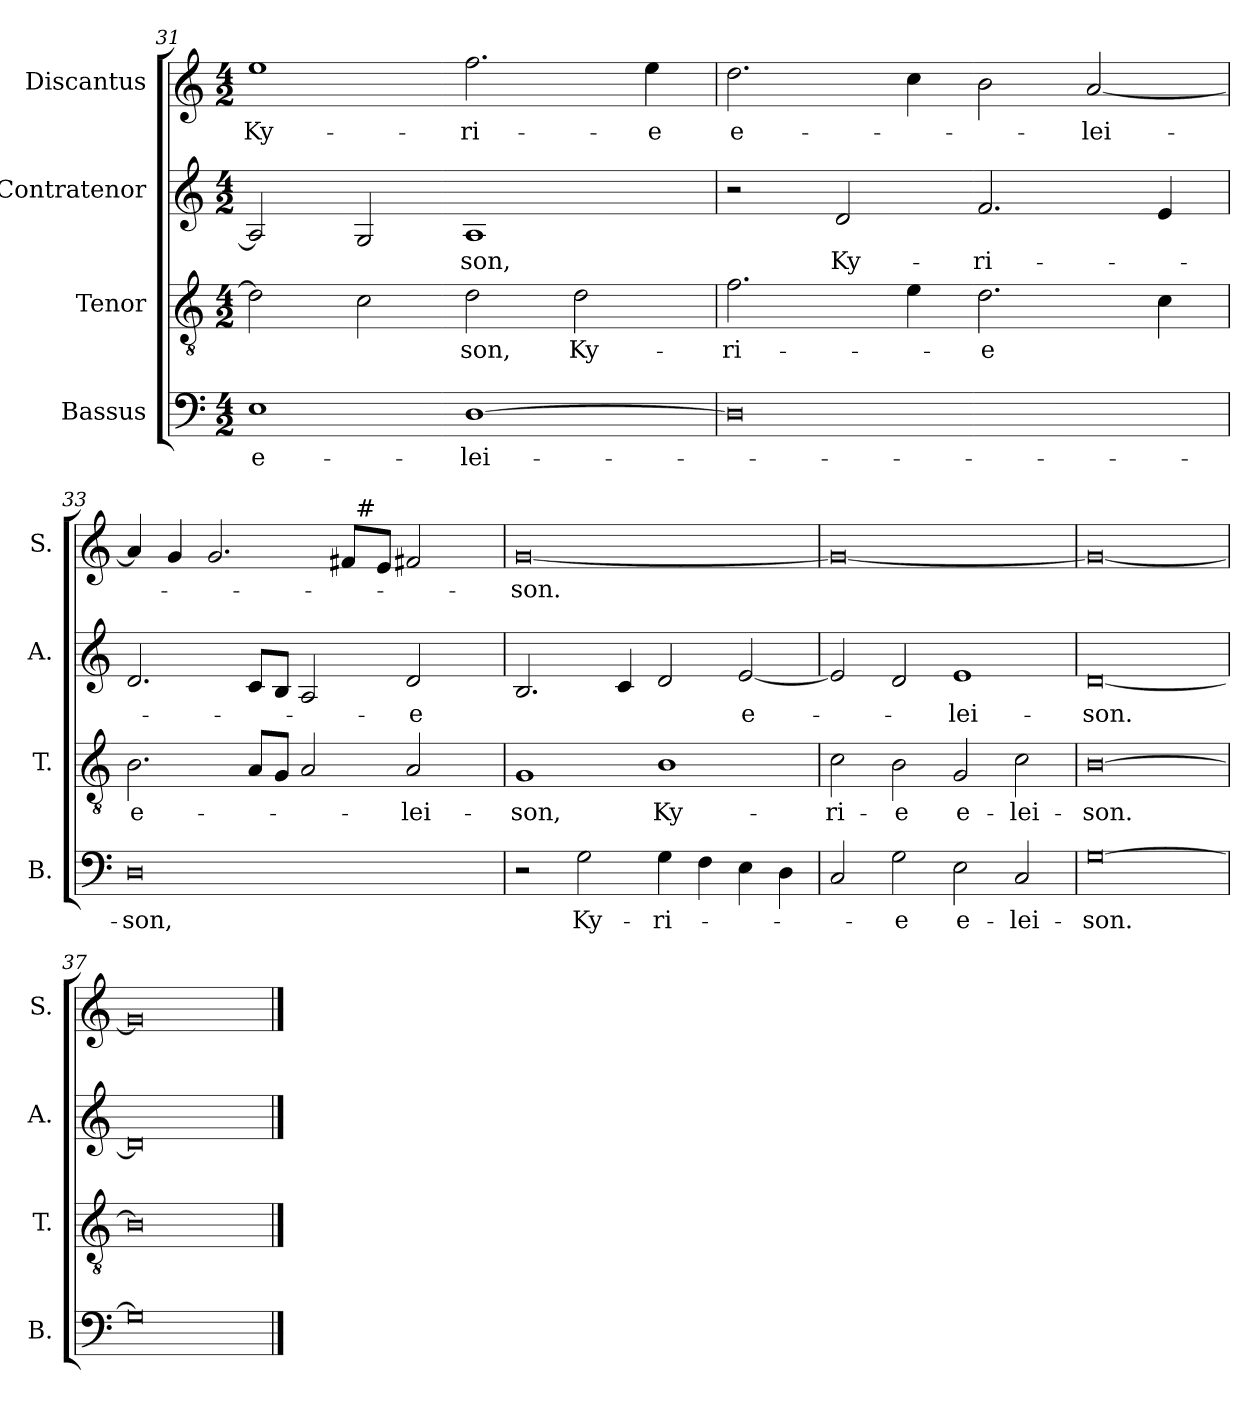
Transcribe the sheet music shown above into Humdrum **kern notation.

**kern	**text	**kern	**text	**kern	**text	**kern	**text
*part4	*part4	*part3	*part3	*part2	*part2	*part1	*part1
*staff4	*staff4	*staff3	*staff3	*staff2	*staff2	*staff1	*staff1
*I"Bassus	*	*I"Tenor	*	*I"Contratenor	*	*I"Discantus	*
*I'B.	*	*I'T.	*	*I'A.	*	*I'S.	*
*clefF4	*	*clefGv2	*	*clefG2	*	*clefG2	*
*	*	*ITrd7c12	*	*	*	*	*
*k[]	*	*k[]	*	*k[]	*	*k[]	*
*C:	*	*C:	*	*C:	*	*C:	*
*M4/2	*	*M4/2	*	*M4/2	*	*M4/2	*
=31	=31	=31	=31	=31	=31	=31	=31
1Ei	e-	2Di\]	.	2Ai/]	.	1eei	Ky-
.	.	2Ci\	.	2Gi/	.	.	.
[1Di	-lei-	2Di\	-son,	1Ai	-son,	2.ffi\	-ri-
.	.	2Di\	Ky-	.	.	.	.
.	.	.	.	.	.	4eei\	-e
=32	=32	=32	=32	=32	=32	=32	=32
0Di]	.	2.Fi\	-ri-	2r	.	2.ddi\	e-
.	.	.	.	2di/	Ky-	.	.
.	.	4Ei\	.	.	.	4cci\	.
.	.	2.Di\	-e	2.fi/	-ri-	2bi\	.
.	.	.	.	.	.	[2ai/	-lei-
.	.	4Ci\	.	4ei/	.	.	.
!!LO:LB:g=z
=33	=33	=33	=33	=33	=33	=33	=33
*	*	*	*	*	*	*^	*
0Di	-son,	2.BBi\	e-	2.di/	.	4ai/]	1ryy	.
.	.	.	.	.	.	4gi/	.	.
.	.	.	.	.	.	2.gi/	.	.
.	.	8AAi/L	.	8ci/L	.	.	.	.
.	.	8GGi/J	.	8Bi/J	.	.	.	.
.	.	2AAi/	.	2Ai/	.	.	4ryy	.
.	.	.	.	.	.	8f#j/L	32ryy	.
.	.	.	.	.	.	.	256ryy	.
!	!	!	!	!	!	!	!LO:TX:t=#	!
.	.	.	.	.	.	.	2ryy	.
.	.	.	.	.	.	8ei/J	.	.
.	.	2AAi/	-lei-	2di/	-e	2f#Xi/	.	.
.	.	.	.	.	.	.	8ryy	.
.	.	.	.	.	.	.	16ryy	.
.	.	.	.	.	.	.	64..ryy	.
*	*	*	*	*	*	*v	*v	*
=34	=34	=34	=34	=34	=34	=34	=34
2r	.	1GGi	-son,	2.Bi/	.	[0gi	-son.
2Gi\	Ky-	.	.	.	.	.	.
.	.	.	.	4ci/	.	.	.
4Gi\	-ri-	1BBi	Ky-	2di/	.	.	.
4Fi\	.	.	.	.	.	.	.
4Ei\	.	.	.	[2ei/	e-	.	.
4Di\	.	.	.	.	.	.	.
!!LO:PB:g=z
=35	=35	=35	=35	=35	=35	=35	=35
2Ci/	.	2Ci\	-ri-	2ei/]	.	0gi_	.
2Gi\	-e	2BBi\	-e	2di/	.	.	.
2Ei\	e-	2GGi/	e-	1ei	-lei-	.	.
2Ci/	-lei-	2Ci\	-lei-	.	.	.	.
=36	=36	=36	=36	=36	=36	=36	=36
[0Gi	-son.	[0BBi	-son.	[0di	-son.	0gi_	.
=37	=37	=37	=37	=37	=37	=37	=37
0Gi]	.	0BBi]	.	0di]	.	0gi]	.
==	==	==	==	==	==	==	==
*-	*-	*-	*-	*-	*-	*-	*-
